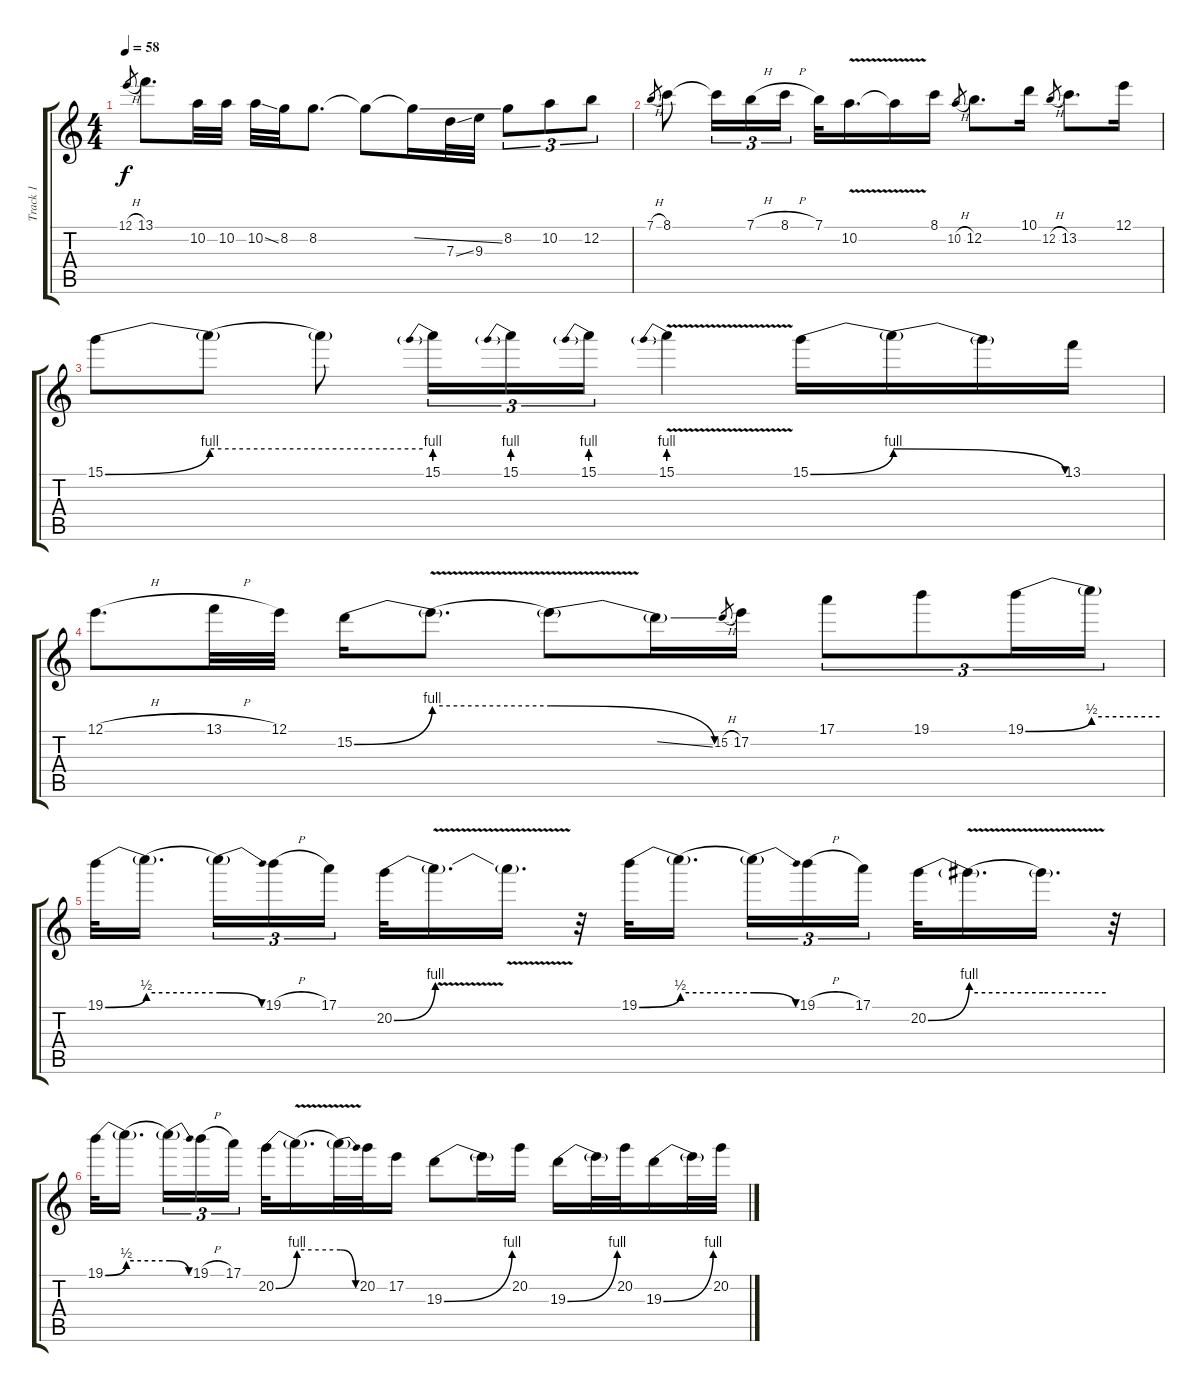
\track ("Track 1" "Track 1") {instrument acousticguitarsteel}
\staff {score tabs}
\tuning (E4 B3 G3 D3 A2 E2) {hide}
\ts (4 4)
\tempo 58
\clef g2
\ks c
12.1{h}.8{gr dy f} 13.1.8{d} 10.2.32 10.2.32 10.2{ss}.32 8.2.32 8.2.8{d} 8.2{t}.8 8.2{ss t}.16 7.3{ss}.32 9.3.32 8.2.8{tu (3 2)} 10.2.8{tu (3 2)} 12.2.8{tu (3 2)} |
7.1{h}.8{gr} 8.1.8 8.1{t}.16{tu (3 2)} 7.1{h}.16{tu (3 2)} 8.1{h}.16{tu (3 2)} 7.1.32 10.2{v}.16{d} 10.2{v t}.16 8.1.16 10.2{h}.8{gr} 12.2.8{d} 10.1.16 12.2{h}.8{gr} 13.2.8{d} 12.1.16 |
15.1{be (bend 0 0 60 4)}.8 15.1{be (hold 0 4 60 4) t}.8 15.1{be (hold 0 4 60 4) t}.8 15.1{be (prebend 0 4 60 4)}.16{tu (3 2)} 15.1{be (prebend 0 4 60 4)}.16{tu (3 2)} 15.1{be (prebend 0 4 60 4)}.16{tu (3 2)} 15.1{be (prebend 0 4 60 4) v}.4 15.1{be (bend 0 0 60 4)}.16 15.1{be (release 0 4 60 0) t}.16 15.1{t}.16 13.1.16 |
12.1{h}.8{d} 13.1{h}.32 12.1.32 15.2{be (bend 0 0 60 4)}.16 15.2{be (hold 0 4 60 4) v t}.8{d} 15.2{be (release 0 4 60 0) t}.8 15.2{ss t}.16 15.2{h}.8{gr} 17.2.16 17.1.8{tu (3 2)} 19.1.8{tu (3 2)} 19.1{be (bend 0 0 60 2)}.16{tu (3 2)} 19.1{be (hold 0 2 60 2) t}.16{tu (3 2)} |
19.1{be (bend 0 0 60 2)}.32 19.1{be (hold 0 2 60 2) t}.16{d} 19.1{be (release 0 2 60 0) t}.16{tu (3 2)} 19.1{h}.16{tu (3 2)} 17.1.16{tu (3 2)} 20.2{be (bend 0 0 60 4)}.32 20.2{v t}.16{d} 20.2{v t}.16{d} r.32 19.1{be (bend 0 0 60 2)}.32 19.1{be (hold 0 2 60 2) t}.16{d} 19.1{be (release 0 2 60 0) t}.16{tu (3 2)} 19.1{h}.16{tu (3 2)} 17.1.16{tu (3 2)} 20.2{be (bend 0 0 60 4)}.32 20.2{be (hold 0 2 60 2) v t}.16{d} 20.2{be (hold 0 2 60 2) v t}.16{d} r.32 |
19.1{be (bend 0 0 60 2)}.32 19.1{be (hold 0 2 60 2) t}.16{d} 19.1{be (release 0 2 60 0) t}.16{tu (3 2)} 19.1{h}.16{tu (3 2)} 17.1.16{tu (3 2)} 20.2{be (bend 0 0 60 4)}.32 20.2{be (hold 0 4 60 4) v t}.16{d} 20.2{be (release 0 4 60 0) v t}.32 20.2.32 17.2.16 19.3{be (bend 0 0 60 4)}.8 19.3{t}.16 20.2.16 19.3{be (bend 0 0 60 4)}.16 19.3{t}.32 20.2.32 19.3{be (bend 0 0 60 4)}.16 19.3{t}.32 20.2.32
